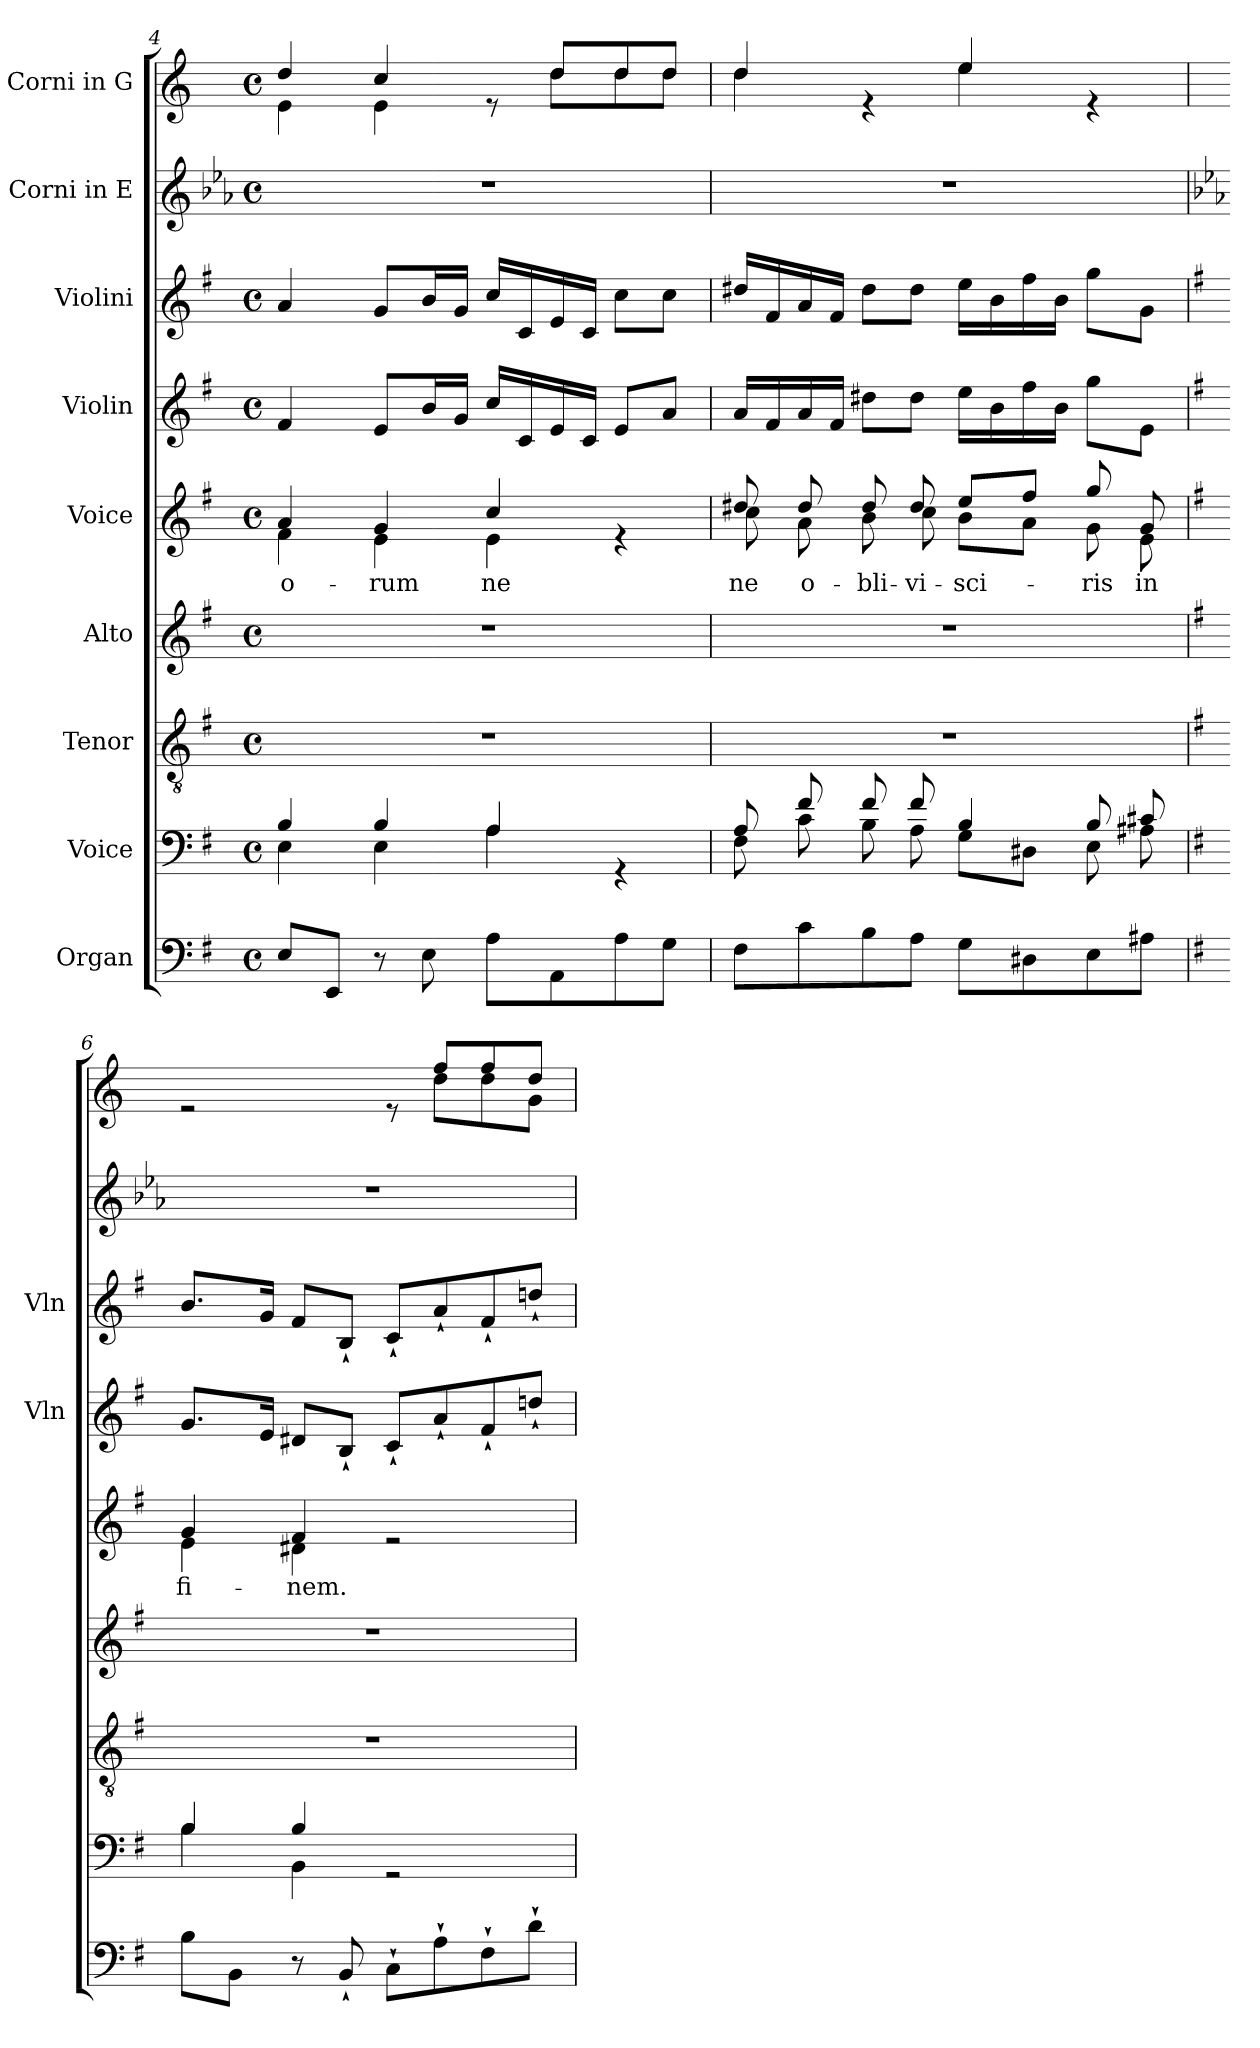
**kern	**kern	**kern	**kern	**kern	**text	**kern	**kern	**kern	**kern
*part9	*part8	*part7	*part6	*part5	*part5	*part4	*part3	*part2	*part1
*staff9	*staff8	*staff7	*staff6	*staff5	*staff5	*staff4	*staff3	*staff2	*staff1
*I"Organ	*I"Voice	*I"Tenor	*I"Alto	*I"Voice	*	*I"Violin	*I"Violini	*I"Corni in E	*I"Corni in G
*	*	*	*	*	*	*I'Vln	*I'Vln	*	*
*clefF4	*clefF4	*clefGv2	*clefG2	*clefG2	*	*clefG2	*clefG2	*clefG2	*clefG2
*	*	*	*	*	*	*	*	*ITrd5c8	*ITrd3c5
*k[f#]	*k[f#]	*k[f#]	*k[f#]	*k[f#]	*	*k[f#]	*k[f#]	*k[f#]	*k[f#]
*M4/4	*M4/4	*M4/4	*M4/4	*M4/4	*	*M4/4	*M4/4	*M4/4	*M4/4
*met(c)	*met(c)	*met(c)	*met(c)	*met(c)	*	*met(c)	*met(c)	*met(c)	*met(c)
=4	=4	=4	=4	=4	=4	=4	=4	=4	=4
*	*^	*	*	*	*	*	*	*	*
!	!	!	!	!	!	!LO:LY:b	!	!	!	!
*	*	*	*	*	*^	*	*	*	*	*^
8E/L	4B/	4E\	1r	1r	4a/	4f#\	-o-	4f#/	4a/	1r	4a/	4B\
8EE/J	.	.	.	.	.	.	.	.	.	.	.	.
!	!	!	!	!	!	!	!LO:LY:b	!	!	!	!	!
8r	4B/	4E\	.	.	4g/	4e\	-rum	8e/L	8g/L	.	4g/	4B\
8E\	.	.	.	.	.	.	.	16b/L	16b/L	.	.	.
.	.	.	.	.	.	.	.	16g/JJ	16g/JJ	.	.	.
!	!	!	!	!	!	!	!LO:LY:b	!	!	!	!	!
8A\L	4A/	4A\	.	.	4cc/	4e\	ne	16cc/LL	16cc/LL	.	8re	8ryy
.	.	.	.	.	.	.	.	16c/	16c/	.	.	.
8AA\	.	.	.	.	.	.	.	16e/	16e/	.	8a/L	8a\L
.	.	.	.	.	.	.	.	16c/JJ	16c/JJ	.	.	.
8A\	4rGG	4ryy	.	.	4re	4ryy	.	8e/L	8cc\L	.	8a/	8a\
8G\J	.	.	.	.	.	.	.	8a/J	8cc\J	.	8a/J	8a\J
=5	=5	=5	=5	=5	=5	=5	=5	=5	=5	=5	=5	=5
!	!	!	!	!	!	!	!LO:LY:b	!	!	!	!	!
8F#\L	8A/	8F#\	1r	1r	8dd#X/	8cc\	ne	16a/LL	16dd#X/LL	1r	4a/	4a\
.	.	.	.	.	.	.	.	16f#/	16f#/	.	.	.
!	!	!	!	!	!	!	!LO:LY:b	!	!	!	!	!
8c\	8f#/	8c\	.	.	8dd#/	8a\	o-	16a/	16a/	.	.	.
.	.	.	.	.	.	.	.	16f#/JJ	16f#/JJ	.	.	.
!	!	!	!	!	!	!	!LO:LY:b	!	!	!	!	!
8B\	8f#/	8B\	.	.	8dd#/	8b\	-bli-	8dd#X\L	8dd#\L	.	4re	4ryy
!	!	!	!	!	!	!	!LO:LY:b	!	!	!	!	!
8A\J	8f#/	8A\	.	.	8dd#/	8cc\	-vi-	8dd#\J	8dd#\J	.	.	.
!	!	!	!	!	!	!	!LO:LY:b	!	!	!	!	!
8G\L	4B/	8G\L	.	.	8ee/L	8b\L	-sci-	16ee\LL	16ee\LL	.	4b/	4b\
.	.	.	.	.	.	.	.	16b\	16b\	.	.	.
8D#X\	.	8D#X\J	.	.	8ff#/J	8a\J	.	16ff#\	16ff#\	.	.	.
.	.	.	.	.	.	.	.	16b\JJ	16b\JJ	.	.	.
!	!	!	!	!	!	!	!LO:LY:b	!	!	!	!	!
8E\	8B/	8E\	.	.	8gg/	8g\	-ris	8gg\L	8gg\L	.	4re	4ryy
!	!	!	!	!	!	!	!LO:LY:b	!	!	!	!	!
8A#X\J	8c#X/	8A#X\	.	.	8g/	8e\	in	8e\J	8g\J	.	.	.
!!LO:PB:g=z	!!
=6	=6	=6	=6	=6	=6	=6	=6	=6	=6	=6	=6	=6
*	*	*	*	*	*	*	*	*	*	*k[f#]	*	*
!	!	!	!	!	!	!	!LO:LY:b	!	!	!	!	!
8B\L	4B/	4B\	1r	1r	4g/	4e\	fi-	8.g/L	8.b/L	1r	2re	8ryy
*	*	*	*	*	*	*	*	*	*	*	*v	*v
8BB\J	.	.	.	.	.	.	.	.	.	.	.
.	.	.	.	.	.	.	.	16e/Jk	16g/Jk	.	.
!	!	!	!	!	!	!	!LO:LY:b	!	!	!	!
8r	4B/	4BB\	.	.	4f#/	4d#X\	-nem.	8d#X/L	8f#/L	.	.
8BB`/	.	.	.	.	.	.	.	8B`/J	8B`/J	.	.
8C`\L	2rGG	2ryy	.	.	2re	2ryy	.	8c`/L	8c`/L	.	8re
*	*	*	*	*	*	*	*	*	*	*	*^
8A`\	.	.	.	.	.	.	.	8a`/	8a`/	.	8cc/L	8a\L
8F#`\	.	.	.	.	.	.	.	8f#`/	8f#`/	.	8cc/	8a\
8d`\J	.	.	.	.	.	.	.	8ddn`/J	8ddn`/J	.	8a/J	8d\J
*	*v	*v	*	*	*v	*v	*	*	*	*	*v	*v
=	=	=	=	=	=	=	=	=	=
*-	*-	*-	*-	*-	*-	*-	*-	*-	*-
